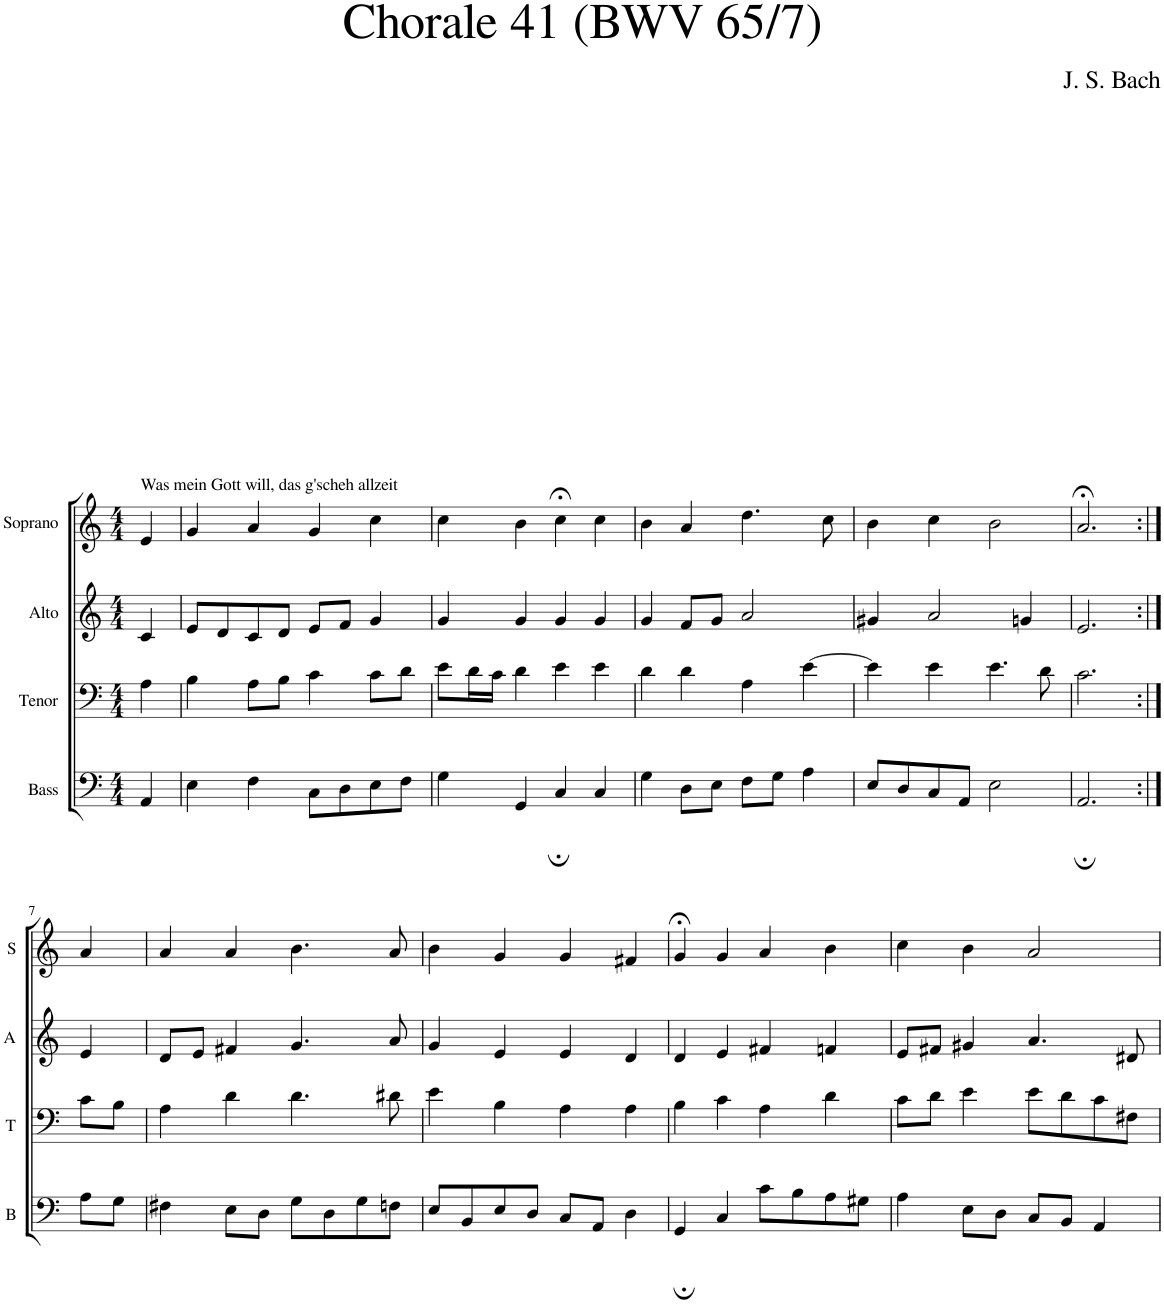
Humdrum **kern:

**kern	**kern	**kern	**kern
*part4	*part3	*part2	*part1
*staff4	*staff3	*staff2	*staff1
*I"Bass	*I"Tenor	*I"Alto	*I"Soprano
*I'B	*I'T	*I'A	*I'S
*clefF4	*clefF4	*clefG2	*clefG2
*k[]	*k[]	*k[]	*k[]
*M4/4	*M4/4	*M4/4	*M4/4
=1	=1	=1	=1
!	!	!	!LO:TX:a:t=Was mein Gott will, das g'scheh allzeit
4AA/	4A\	4c/	4e/
=2	=2	=2	=2
4E\	4B\	8e/L	4g/
.	.	8d/	.
4F\	8A\L	8c/	4a/
.	8B\J	8d/J	.
8C\L	4c\	8e/L	4g/
8D\	.	8f/J	.
8E\	8c\L	4g/	4cc\
8F\J	8d\J	.	.
=3	=3	=3	=3
4G\	8e\L	4g/	4cc\
.	16d\L	.	.
.	16c\JJ	.	.
4GG/	4d\	4g/	4b\
4C;/	4e\	4g/	4cc;<\
4C/	4e\	4g/	4cc\
=4	=4	=4	=4
4G\	4d\	4g/	4b\
8D\L	4d\	8f/L	4a/
8E\J	.	8g/J	.
8F\L	4A\	2a/	4.dd\
8G\J	.	.	.
4A\	[4e\	.	.
.	.	.	8cc\
=5	=5	=5	=5
8E/L	4e\]	4g#X/	4b\
8D/	.	.	.
8C/	4e\	2a/	4cc\
8AA/J	.	.	.
2E\	4.e\	.	2b\
.	.	4gn/	.
.	8d\	.	.
=6	=6	=6	=6
2.AA;/	2.c\	2.e/	2.a;</
!!LO:LB:g=z
=7:|!	=7:|!	=7:|!	=7:|!
8A\L	8c\L	4e/	4a/
8G\J	8B\J	.	.
=8	=8	=8	=8
4F#X\	4A\	8d/L	4a/
.	.	8e/J	.
8E\L	4d\	4f#X/	4a/
8D\J	.	.	.
8G\L	4.d\	4.g/	4.b\
8D\	.	.	.
8G\	.	.	.
8Fn\J	8d#X\	8a/	8a/
=9	=9	=9	=9
8E/L	4e\	4g/	4b\
8BB/	.	.	.
8E/	4B\	4e/	4g/
8D/J	.	.	.
8C/L	4A\	4e/	4g/
8AA/J	.	.	.
4D\	4A\	4d/	4f#X/
=10	=10	=10	=10
4GG;/	4B\	4d/	4g;</
4C/	4c\	4e/	4g/
8c\L	4A\	4f#X/	4a/
8B\	.	.	.
8A\	4d\	4fn/	4b\
8G#X\J	.	.	.
=11	=11	=11	=11
4A\	8c\L	8e/L	4cc\
.	8d\J	8f#X/J	.
8E\L	4e\	4g#X/	4b\
8D\J	.	.	.
8C/L	8e\L	4.a/	2a/
8BB/J	8d\	.	.
4AA/	8c\	.	.
.	8F#X\J	8d#X/	.
=	=	=	=
*-	*-	*-	*-
